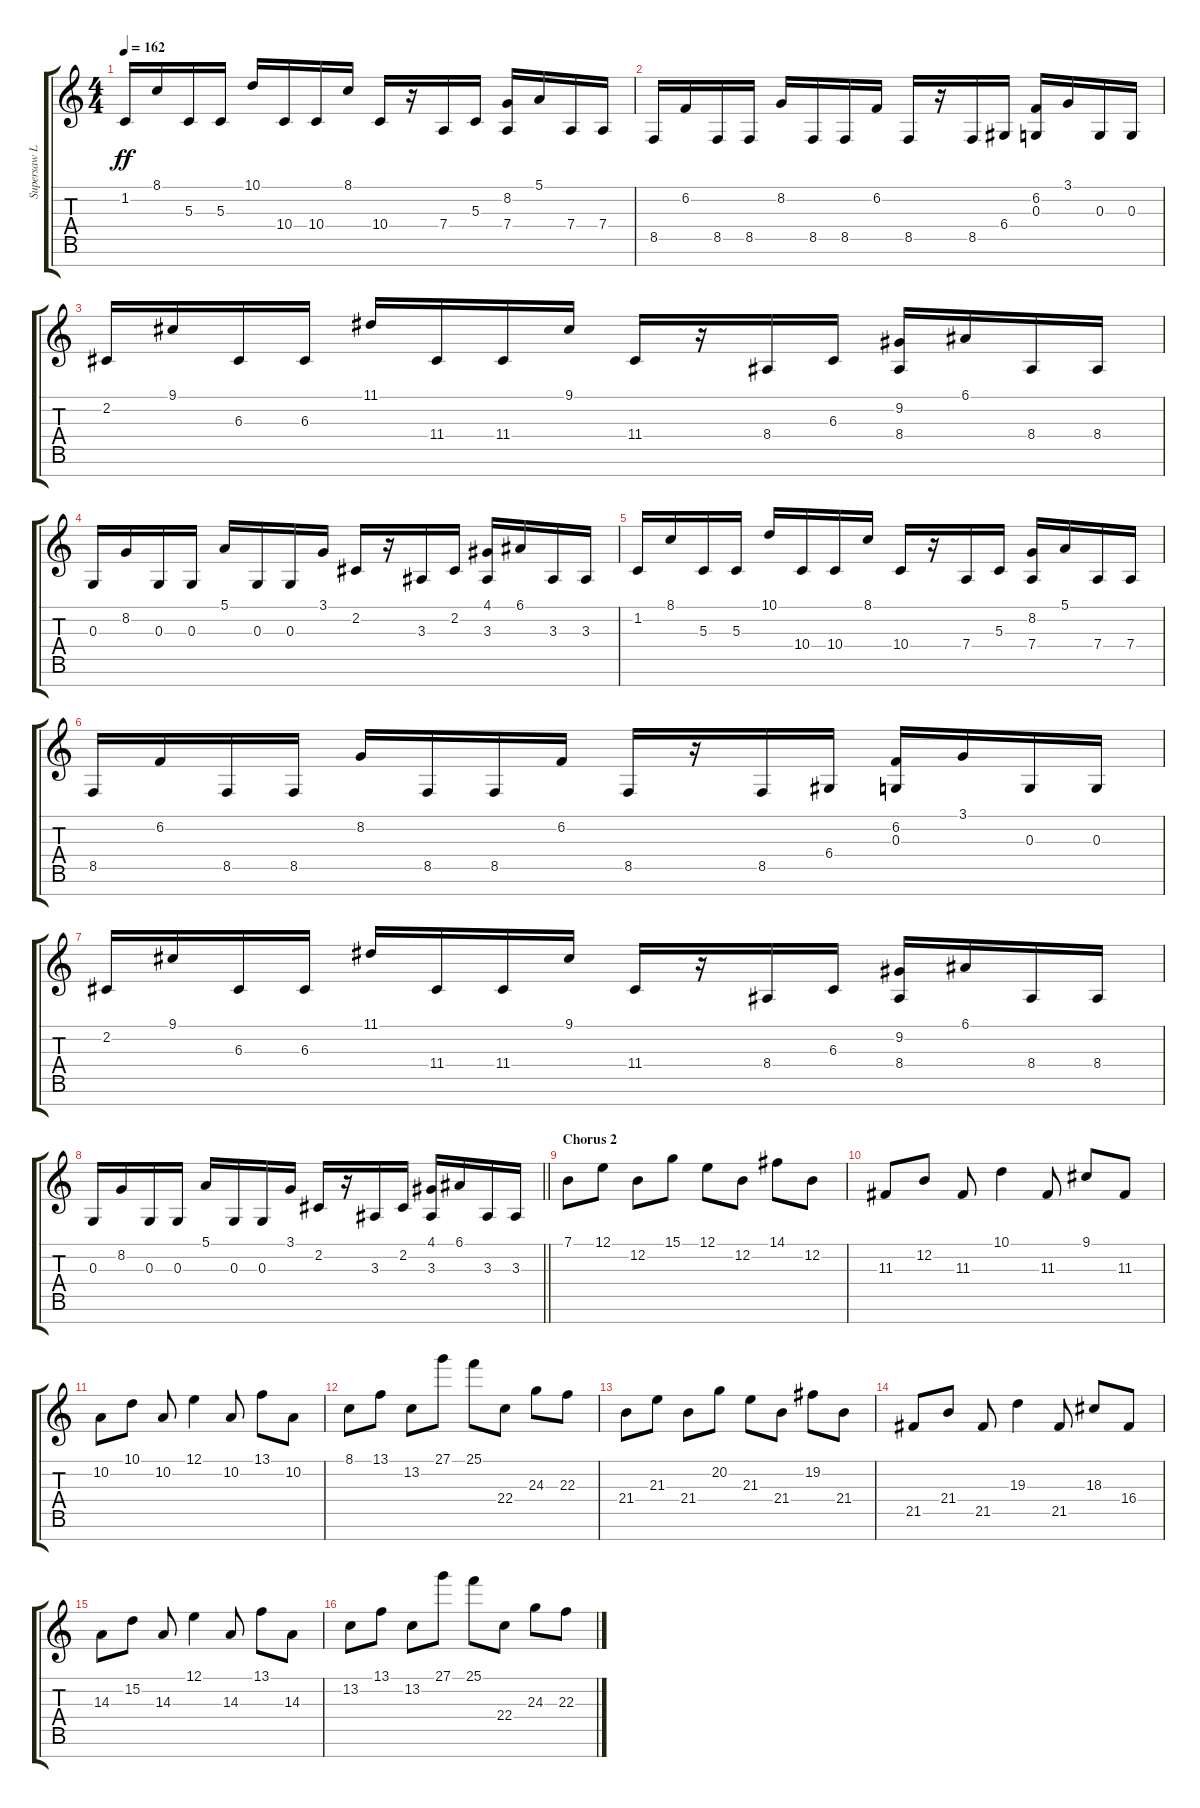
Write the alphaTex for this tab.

\track ("Supersaw Lead" "Supersaw L") {instrument lead2sawtooth}
\staff {score tabs}
\tuning (E4 B3 G3 D3 A2 E2 B1) {hide}
\ts (4 4)
\tempo 162
\clef g2
\ks c
1.2.16{dy ff} 8.1.16 5.3.16 5.3.16 10.1.16 10.4.16 10.4.16 8.1.16 10.4.16 r.16 7.4.16 5.3.16 (8.2 7.4).16 5.1.16 7.4.16 7.4.16 |
8.5.16 6.2.16 8.5.16 8.5.16 8.2.16 8.5.16 8.5.16 6.2.16 8.5.16 r.16 8.5.16 6.4.16 (6.2 0.3).16 3.1.16 0.3.16 0.3.16 |
2.2.16 9.1.16 6.3.16 6.3.16 11.1.16 11.4.16 11.4.16 9.1.16 11.4.16 r.16 8.4.16 6.3.16 (9.2 8.4).16 6.1.16 8.4.16 8.4.16 |
0.3.16 8.2.16 0.3.16 0.3.16 5.1.16 0.3.16 0.3.16 3.1.16 2.2.16 r.16 3.3.16 2.2.16 (4.1 3.3).16 6.1.16 3.3.16 3.3.16 |
1.2.16 8.1.16 5.3.16 5.3.16 10.1.16 10.4.16 10.4.16 8.1.16 10.4.16 r.16 7.4.16 5.3.16 (8.2 7.4).16 5.1.16 7.4.16 7.4.16 |
8.5.16 6.2.16 8.5.16 8.5.16 8.2.16 8.5.16 8.5.16 6.2.16 8.5.16 r.16 8.5.16 6.4.16 (6.2 0.3).16 3.1.16 0.3.16 0.3.16 |
2.2.16 9.1.16 6.3.16 6.3.16 11.1.16 11.4.16 11.4.16 9.1.16 11.4.16 r.16 8.4.16 6.3.16 (9.2 8.4).16 6.1.16 8.4.16 8.4.16 |
\barLineRight lightlight
0.3.16 8.2.16 0.3.16 0.3.16 5.1.16 0.3.16 0.3.16 3.1.16 2.2.16 r.16 3.3.16 2.2.16 (4.1 3.3).16 6.1.16 3.3.16 3.3.16 |
\section ("" "Chorus 2")
7.1.8 12.1.8 12.2.8 15.1.8 12.1.8 12.2.8 14.1.8 12.2.8 |
11.3.8 12.2.8 11.3.8 10.1.4 11.3.8 9.1.8 11.3.8 |
10.2.8 10.1.8 10.2.8 12.1.4 10.2.8 13.1.8 10.2.8 |
8.1.8 13.1.8 13.2.8 27.1.8 25.1.8 22.4.8 24.3.8 22.3.8 |
21.4.8 21.3.8 21.4.8 20.2.8 21.3.8 21.4.8 19.2.8 21.4.8 |
21.5.8 21.4.8 21.5.8 19.3.4 21.5.8 18.3.8 16.4.8 |
14.3.8 15.2.8 14.3.8 12.1.4 14.3.8 13.1.8 14.3.8 |
13.2.8 13.1.8 13.2.8 27.1.8 25.1.8 22.4.8 24.3.8 22.3.8
